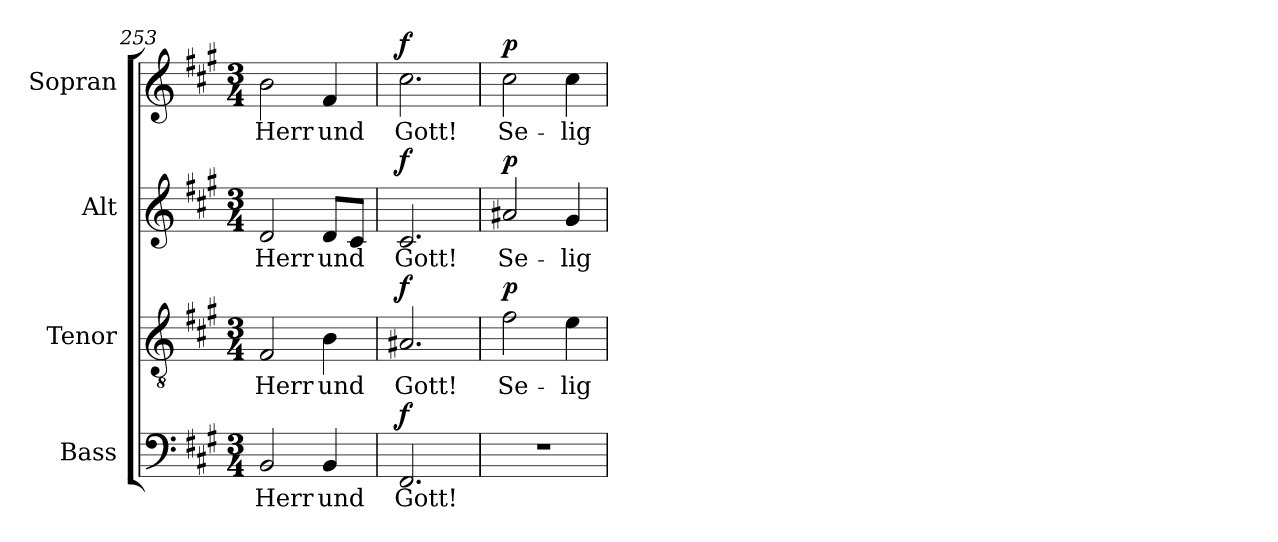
**kern	**text	**dynam	**kern	**text	**dynam	**kern	**text	**dynam	**kern	**text	**dynam
*part4	*part4	*part4	*part3	*part3	*part3	*part2	*part2	*part2	*part1	*part1	*part1
*staff4	*staff4	*staff4	*staff3	*staff3	*staff3	*staff2	*staff2	*staff2	*staff1	*staff1	*staff1
*I"Bass	*	*	*I"Tenor	*	*	*I"Alt	*	*	*I"Sopran	*	*
*I'B.	*	*	*I'T.	*	*	*I'A.	*	*	*I'S.	*	*
*clefF4	*	*	*clefGv2	*	*	*clefG2	*	*	*clefG2	*	*
*k[f#c#g#]	*	*	*k[f#c#g#]	*	*	*k[f#c#g#]	*	*	*k[f#c#g#]	*	*
*A:	*	*	*A:	*	*	*A:	*	*	*A:	*	*
*M3/4	*	*	*M3/4	*	*	*M3/4	*	*	*M3/4	*	*
=253	=253	=253	=253	=253	=253	=253	=253	=253	=253	=253	=253
!	!LO:LY:b	!	!	!LO:LY:b	!	!	!LO:LY:b	!	!	!LO:LY:b	!
2BB/	Herr	.	2F#/	Herr	.	2d/	Herr	.	2b\	Herr	.
!	!LO:LY:b	!	!	!LO:LY:b	!	!	!LO:LY:b	!	!	!LO:LY:b	!
4BB/	und	.	4B\	und	.	8d/L	und	.	4f#/	und	.
.	.	.	.	.	.	8c#/J	.	.	.	.	.
=254	=254	=254	=254	=254	=254	=254	=254	=254	=254	=254	=254
!	!LO:LY:b	!LO:DY:a	!	!LO:LY:b	!LO:DY:a	!	!LO:LY:b	!LO:DY:a	!	!LO:LY:b	!LO:DY:a
2.FF#/	Gott!	f	2.A#X/	Gott!	f	2.c#/	Gott!	f	2.cc#\	Gott!	f
=255	=255	=255	=255	=255	=255	=255	=255	=255	=255	=255	=255
!	!	!	!	!LO:LY:b	!LO:DY:a	!	!LO:LY:b	!LO:DY:a	!	!LO:LY:b	!LO:DY:a
2.r	.	.	2f#\	Se-	p	2a#X/	Se-	p	2cc#\	Se-	p
!	!	!	!	!LO:LY:b	!	!	!LO:LY:b	!	!	!LO:LY:b	!
.	.	.	4e\	-lig	.	4g#/	-lig	.	4cc#\	-lig	.
=	=	=	=	=	=	=	=	=	=	=	=
*-	*-	*-	*-	*-	*-	*-	*-	*-	*-	*-	*-
